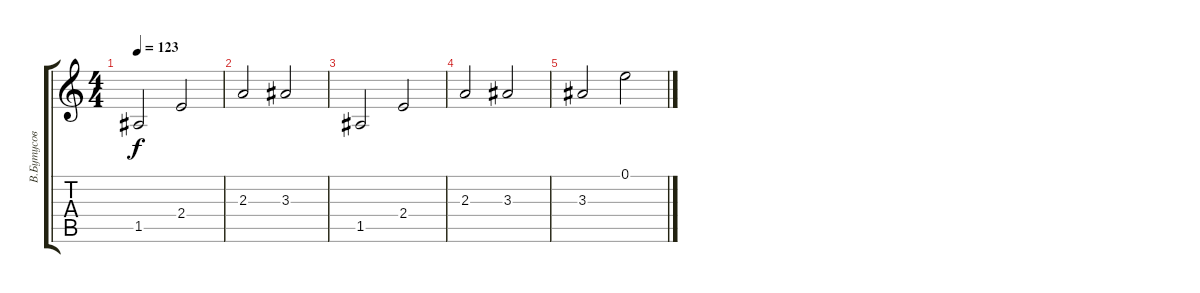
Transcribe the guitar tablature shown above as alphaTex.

\track ("В.Бутусов" "В.Бутусов") {instrument overdrivenguitar}
\staff {score tabs}
\tuning (E4 B3 G3 D3 A2 E2) {hide}
\ts (4 4)
\tempo 123
\clef g2
\ks c
1.5.2{dy f} 2.4.2 |
2.3.2 3.3.2 |
1.5.2 2.4.2 |
2.3.2 3.3.2 |
3.3.2 0.1.2
